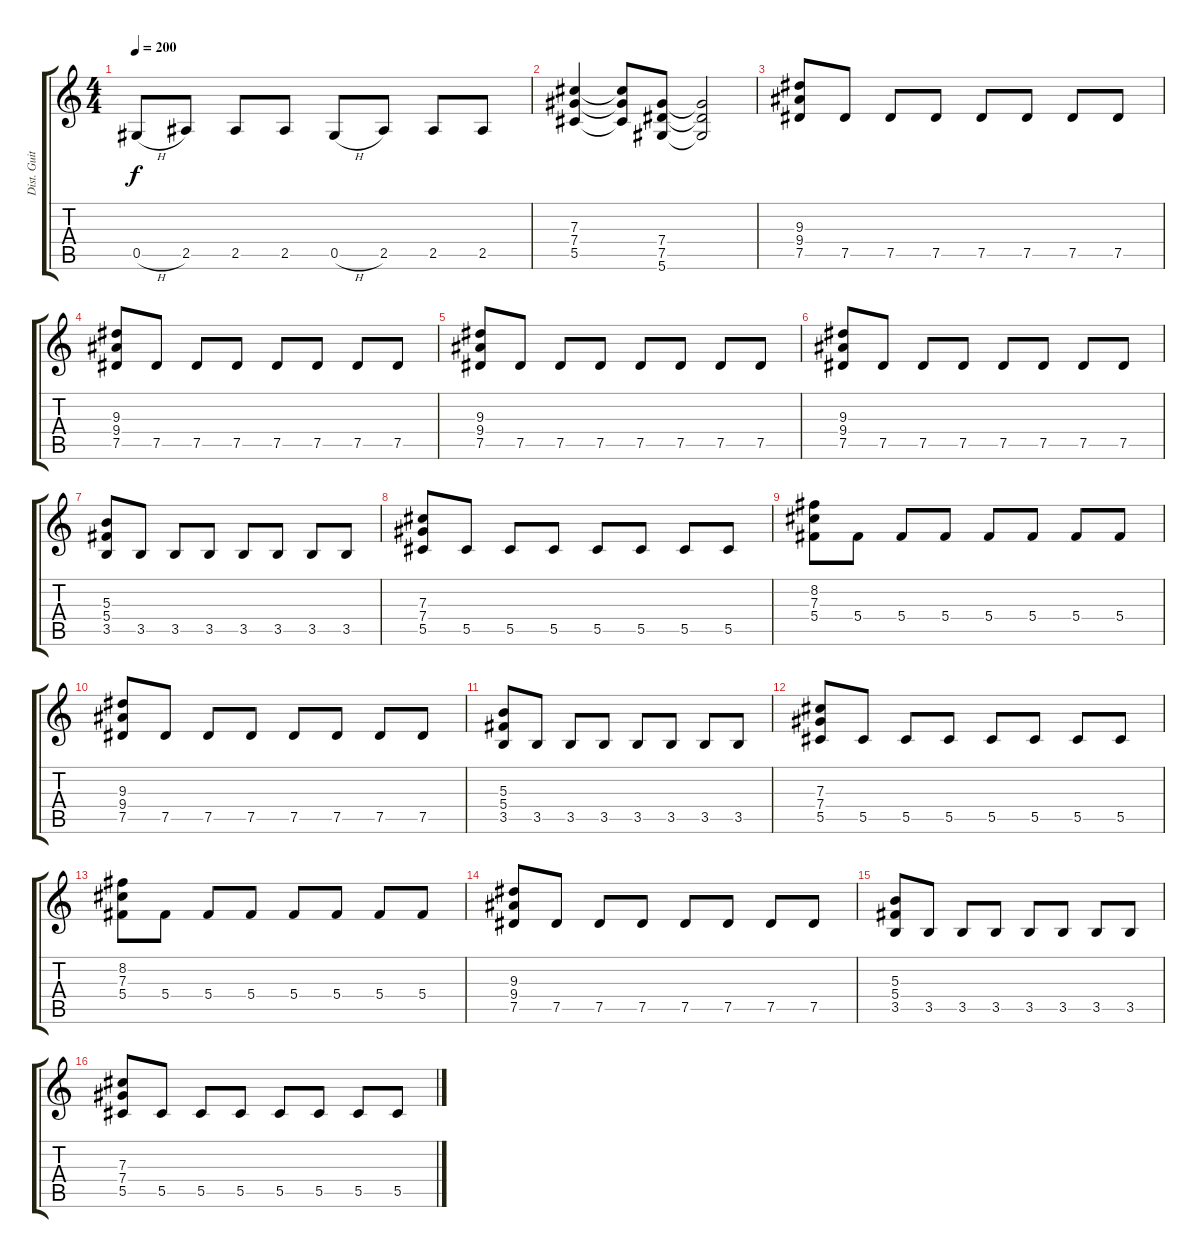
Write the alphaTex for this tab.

\track ("Dist. Guitar 2" "Dist. Guit") {instrument distortionguitar}
\staff {score tabs}
\tuning (Eb4 Bb3 Gb3 Db3 Ab2 Eb2) {hide}
\ts (4 4)
\tempo 200
\clef g2
\ks c
0.5{h}.8{dy f} 2.5.8 2.5.8 2.5.8 0.5{h}.8 2.5.8 2.5.8 2.5.8 |
(7.3 7.4 5.5).4 (7.3{t} 7.4{t} 5.5{t}).8 (7.4 7.5 5.6).8 (7.4{t} 7.5{t} 5.6{t}).2 |
(9.3 9.4 7.5).8 7.5.8 7.5.8 7.5.8 7.5.8 7.5.8 7.5.8 7.5.8 |
(9.3 9.4 7.5).8 7.5.8 7.5.8 7.5.8 7.5.8 7.5.8 7.5.8 7.5.8 |
(9.3 9.4 7.5).8 7.5.8 7.5.8 7.5.8 7.5.8 7.5.8 7.5.8 7.5.8 |
(9.3 9.4 7.5).8 7.5.8 7.5.8 7.5.8 7.5.8 7.5.8 7.5.8 7.5.8 |
(5.3 5.4 3.5).8 3.5.8 3.5.8 3.5.8 3.5.8 3.5.8 3.5.8 3.5.8 |
(7.3 7.4 5.5).8 5.5.8 5.5.8 5.5.8 5.5.8 5.5.8 5.5.8 5.5.8 |
(8.2 7.3 5.4).8 5.4.8 5.4.8 5.4.8 5.4.8 5.4.8 5.4.8 5.4.8 |
(9.3 9.4 7.5).8 7.5.8 7.5.8 7.5.8 7.5.8 7.5.8 7.5.8 7.5.8 |
(5.3 5.4 3.5).8 3.5.8 3.5.8 3.5.8 3.5.8 3.5.8 3.5.8 3.5.8 |
(7.3 7.4 5.5).8 5.5.8 5.5.8 5.5.8 5.5.8 5.5.8 5.5.8 5.5.8 |
(8.2 7.3 5.4).8 5.4.8 5.4.8 5.4.8 5.4.8 5.4.8 5.4.8 5.4.8 |
(9.3 9.4 7.5).8 7.5.8 7.5.8 7.5.8 7.5.8 7.5.8 7.5.8 7.5.8 |
(5.3 5.4 3.5).8 3.5.8 3.5.8 3.5.8 3.5.8 3.5.8 3.5.8 3.5.8 |
(7.3 7.4 5.5).8 5.5.8 5.5.8 5.5.8 5.5.8 5.5.8 5.5.8 5.5.8
